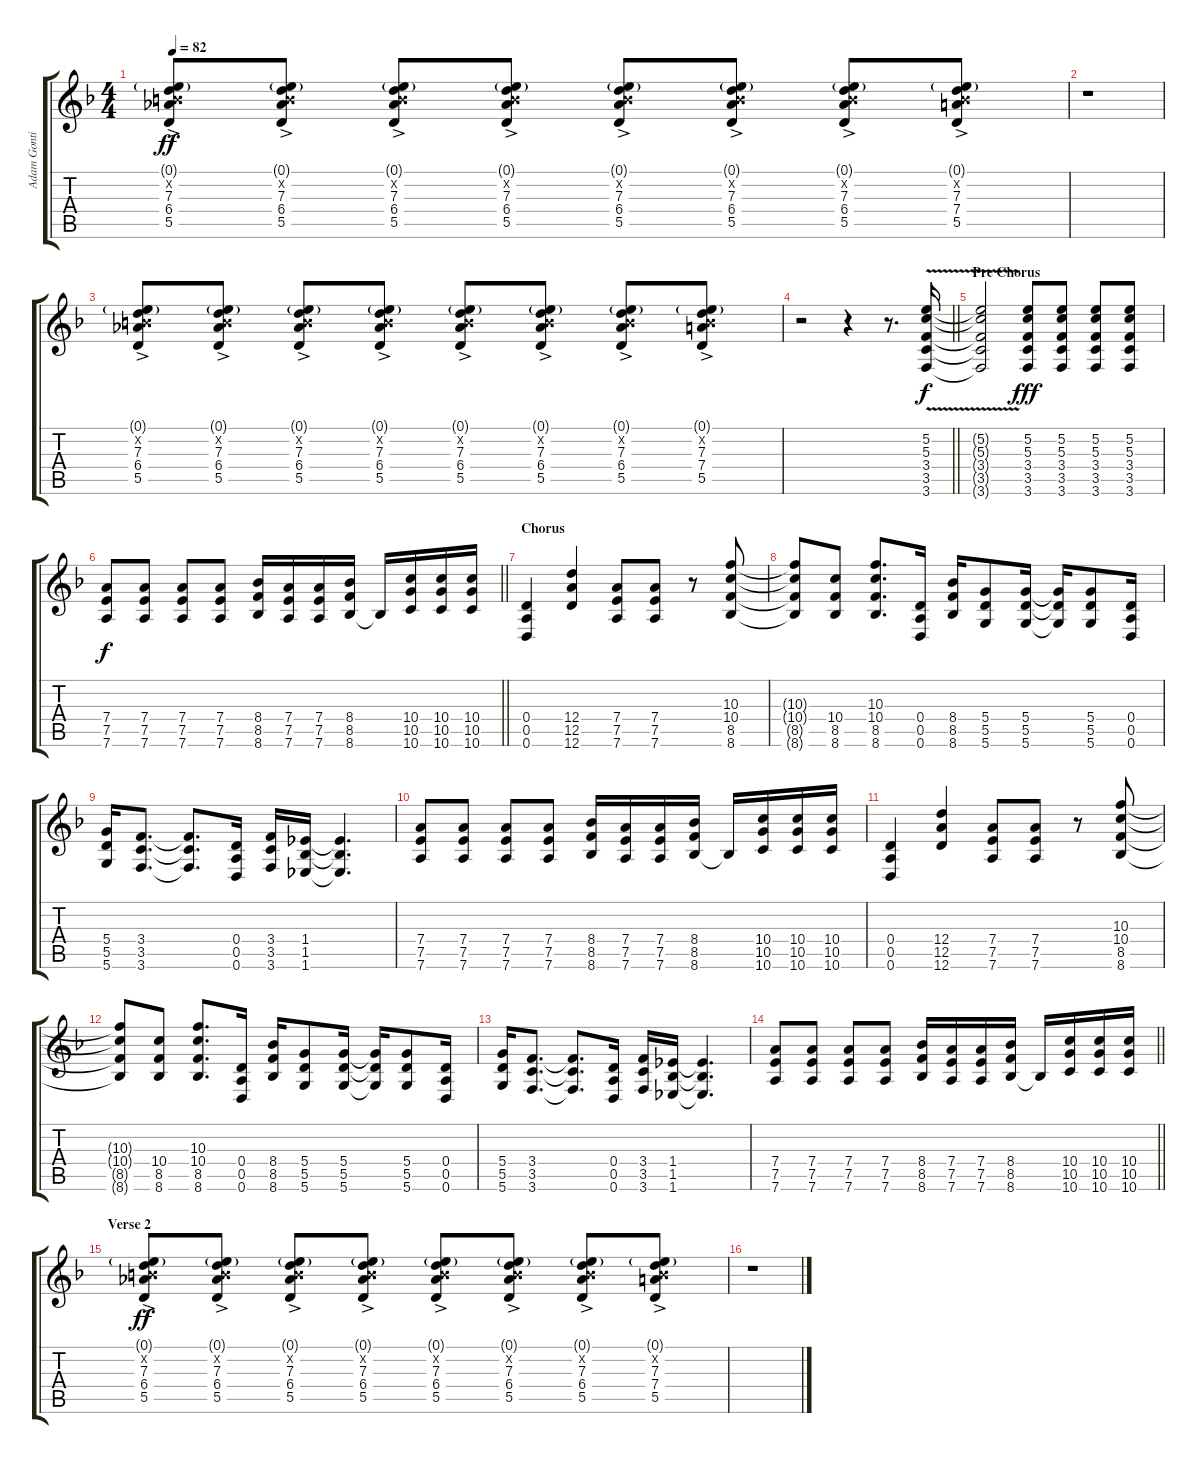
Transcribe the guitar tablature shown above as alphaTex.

\track ("Adam Gontier" "Adam Gonti") {instrument distortionguitar}
\staff {score tabs}
\tuning (E4 B3 G3 D3 A2 D2) {hide}
\ts (4 4)
\tempo 82
\clef g2
\ks f
(0.1{g} 0.2{x} 7.3{ac} 6.4{ac} 5.5).8{dy ff} (0.1{g} 0.2{x} 7.3{ac} 6.4{ac} 5.5).8 (0.1{g} 0.2{x} 7.3{ac} 6.4{ac} 5.5).8 (0.1{g} 0.2{x} 7.3{ac} 6.4{ac} 5.5).8 (0.1{g} 0.2{x} 7.3{ac} 6.4{ac} 5.5).8 (0.1{g} 0.2{x} 7.3{ac} 6.4{ac} 5.5).8 (0.1{g} 0.2{x} 7.3{ac} 6.4{ac} 5.5).8 (0.1{g} 0.2{x} 7.3{ac} 7.4{ac} 5.5).8 |
r.1 |
(0.1{g} 0.2{x} 7.3{ac} 6.4{ac} 5.5).8 (0.1{g} 0.2{x} 7.3{ac} 6.4{ac} 5.5).8 (0.1{g} 0.2{x} 7.3{ac} 6.4{ac} 5.5).8 (0.1{g} 0.2{x} 7.3{ac} 6.4{ac} 5.5).8 (0.1{g} 0.2{x} 7.3{ac} 6.4{ac} 5.5).8 (0.1{g} 0.2{x} 7.3{ac} 6.4{ac} 5.5).8 (0.1{g} 0.2{x} 7.3{ac} 6.4{ac} 5.5).8 (0.1{g} 0.2{x} 7.3{ac} 7.4{ac} 5.5).8 |
\barLineRight lightlight
r.2 r.4 r.8{d} (5.2 5.3 3.4 3.5 3.6{v}).16{dy f} |
\section ("" "Pre Chorus")
(5.2{t} 5.3{t} 3.4{t} 3.5{t} 3.6{t}).2 (5.2 5.3 3.4 3.5 3.6).8{dy fff} (5.2 5.3 3.4 3.5 3.6).8 (5.2 5.3 3.4 3.5 3.6).8 (5.2 5.3 3.4 3.5 3.6).8 |
\barLineRight lightlight
(7.4 7.5 7.6).8{dy f} (7.4 7.5 7.6).8 (7.4 7.5 7.6).8 (7.4 7.5 7.6).8 (8.4 8.5 8.6).16 (7.4 7.5 7.6).16 (7.4 7.5 7.6).16 (8.4 8.5 8.6).16 8.6{t}.16 (10.4 10.5 10.6).16 (10.4 10.5 10.6).16 (10.4 10.5 10.6).16 |
\section ("" "Chorus")
(0.4 0.5 0.6).4 (12.4 12.5 12.6).4 (7.4 7.5 7.6).8 (7.4 7.5 7.6).8 r.8 (10.3 10.4 8.5 8.6).8 |
(10.3{t} 10.4{t} 8.5{t} 8.6{t}).8 (10.4 8.5 8.6).8 (10.3 10.4 8.5 8.6).8{d} (0.4 0.5 0.6).16 (8.4 8.5 8.6).16 (5.4 5.5 5.6).8 (5.4 5.5 5.6).16 (5.4{t} 5.5{t} 5.6{t}).16 (5.4 5.5 5.6).8 (0.4 0.5 0.6).16 |
(5.4 5.5 5.6).16 (3.4 3.5 3.6).8{d} (3.4{t} 3.5{t} 3.6{t}).8{d} (0.4 0.5 0.6).16 (3.4 3.5 3.6).16 (1.4 1.5 1.6).16 (1.4{t} 1.5{t} 1.6{t}).4{d} |
(7.4 7.5 7.6).8 (7.4 7.5 7.6).8 (7.4 7.5 7.6).8 (7.4 7.5 7.6).8 (8.4 8.5 8.6).16 (7.4 7.5 7.6).16 (7.4 7.5 7.6).16 (8.4 8.5 8.6).16 8.6{t}.16 (10.4 10.5 10.6).16 (10.4 10.5 10.6).16 (10.4 10.5 10.6).16 |
(0.4 0.5 0.6).4 (12.4 12.5 12.6).4 (7.4 7.5 7.6).8 (7.4 7.5 7.6).8 r.8 (10.3 10.4 8.5 8.6).8 |
(10.3{t} 10.4{t} 8.5{t} 8.6{t}).8 (10.4 8.5 8.6).8 (10.3 10.4 8.5 8.6).8{d} (0.4 0.5 0.6).16 (8.4 8.5 8.6).16 (5.4 5.5 5.6).8 (5.4 5.5 5.6).16 (5.4{t} 5.5{t} 5.6{t}).16 (5.4 5.5 5.6).8 (0.4 0.5 0.6).16 |
(5.4 5.5 5.6).16 (3.4 3.5 3.6).8{d} (3.4{t} 3.5{t} 3.6{t}).8{d} (0.4 0.5 0.6).16 (3.4 3.5 3.6).16 (1.4 1.5 1.6).16 (1.4{t} 1.5{t} 1.6{t}).4{d} |
\barLineRight lightlight
(7.4 7.5 7.6).8 (7.4 7.5 7.6).8 (7.4 7.5 7.6).8 (7.4 7.5 7.6).8 (8.4 8.5 8.6).16 (7.4 7.5 7.6).16 (7.4 7.5 7.6).16 (8.4 8.5 8.6).16 8.6{t}.16 (10.4 10.5 10.6).16 (10.4 10.5 10.6).16 (10.4 10.5 10.6).16 |
\section ("" "Verse 2")
(0.1{g} 0.2{x} 7.3{ac} 6.4{ac} 5.5).8{dy ff} (0.1{g} 0.2{x} 7.3{ac} 6.4{ac} 5.5).8 (0.1{g} 0.2{x} 7.3{ac} 6.4{ac} 5.5).8 (0.1{g} 0.2{x} 7.3{ac} 6.4{ac} 5.5).8 (0.1{g} 0.2{x} 7.3{ac} 6.4{ac} 5.5).8 (0.1{g} 0.2{x} 7.3{ac} 6.4{ac} 5.5).8 (0.1{g} 0.2{x} 7.3{ac} 6.4{ac} 5.5).8 (0.1{g} 0.2{x} 7.3{ac} 7.4{ac} 5.5).8 |
r.1
